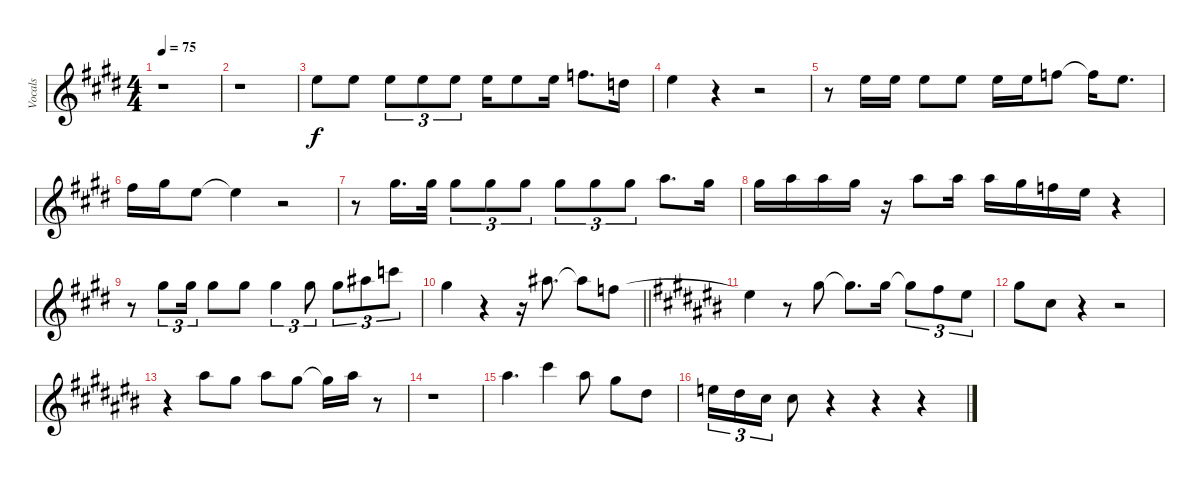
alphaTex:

\track ("Vocals" "Vocals") {instrument synthbrass1}
\staff {score}
\tuning (E5 B4 G4 D4 A3 E3) {hide}
\ts (4 4)
\tempo 75
\clef g2
\ks e
r.1{dy f} |
r.1 |
0.1.8 0.1.8 0.1.8{tu (3 2)} 0.1.8{tu (3 2)} 0.1.8{tu (3 2)} 0.1.16 0.1.8 0.1.16 1.1.8{d} 3.2.16 |
0.1.4 r.4 r.2 |
r.8 0.1.16 0.1.16 0.1.8 0.1.8 0.1.16 0.1.16 1.1.8 1.1{t}.16 0.1.8{d} |
2.1.16 4.1.16 0.1.8 0.1{t}.4 r.2 |
r.8 4.1.16{d} 4.1.32 4.1.8{tu (3 2)} 4.1.8{tu (3 2)} 4.1.8{tu (3 2)} 4.1.8{tu (3 2)} 4.1.8{tu (3 2)} 4.1.8{tu (3 2)} 5.1.8{d} 4.1.16 |
4.1.16 5.1.16 5.1.16 4.1.16 r.16 5.1.8 5.1.16 5.1.16 4.1.16 1.1.16 0.1.16 r.4 |
r.8 4.1.8{tu (3 2)} 4.1.16{tu (3 2)} 4.1.8 4.1.8 4.1.4{tu (3 2)} 4.1.8{tu (3 2)} 4.1.8{tu (3 2)} 6.1.8{tu (3 2)} 8.1.8{tu (3 2)} |
\barLineRight lightlight
4.1.4 r.4 r.16 6.1.8{d} 6.1{t}.8 1.1.8 |
\ks c#
1.1{t}.4 r.8 4.1.8 4.1{t}.8{d} 4.1.16 4.1{t}.8{tu (3 2)} 2.1.8{tu (3 2)} 1.1.8{tu (3 2)} |
4.1.8 2.2.8 r.4 r.2 |
r.4 6.1.8 4.1.8 6.1.8 4.1.8 4.1{t}.16 6.1.16 r.8 |
r.1 |
6.1.4{d} 9.1.4 6.1.8 4.1.8 4.2.8 |
0.1.16{tu (3 2)} 4.2.16{tu (3 2)} 2.2.16{tu (3 2)} 2.2.8 r.4 r.4 r.4
